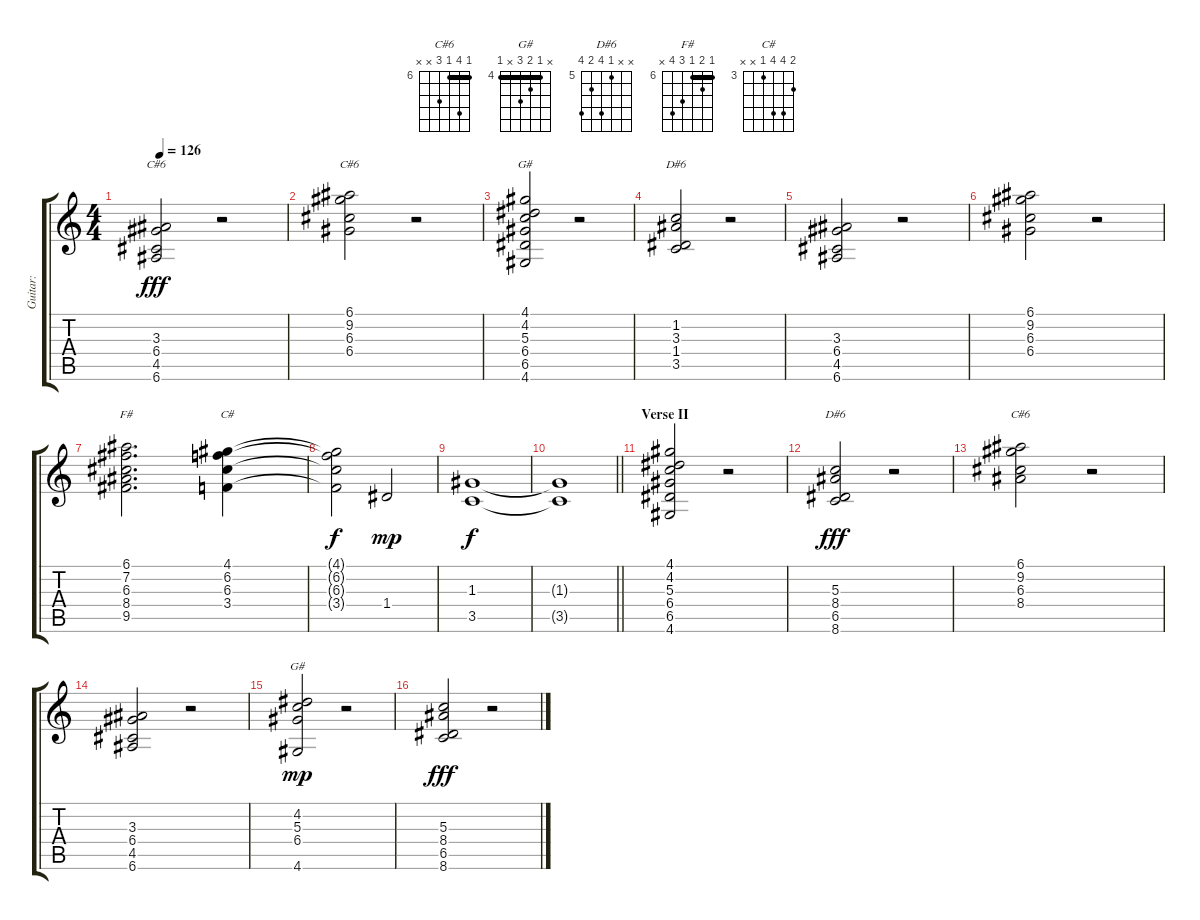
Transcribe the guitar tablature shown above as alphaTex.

\track ("Guitar:" "Guitar:") {instrument electricguitarjazz}
\staff {score tabs}
\tuning (E4 B3 G3 D3 A2 E2) {hide}
\chord ("C#6" x x 3 6 4 6) {firstfret 3}
\chord ("C#6" 6 9 6 6 x x) {firstfret 6 barre 6}
\chord ("G#" 4 4 5 6 6 4) {firstfret 4 barre 4}
\chord ("D#6" x 1 3 1 3 x) {barre 1}
\chord ("F#" 6 7 6 8 9 x) {firstfret 6 barre 6}
\chord ("C#" 4 6 6 3 x x) {firstfret 3}
\chord ("D#6" x x 5 8 6 8) {firstfret 5}
\chord ("C#6" 6 9 6 8 x x) {firstfret 6 barre 6}
\chord ("G#" x 4 5 6 x 4) {firstfret 4 barre 4}
\ts (4 4)
\tempo 126
\clef g2
\ks c
(3.3 6.4 4.5 6.6).2{ch "C#6" dy fff} r.2 |
(6.1 9.2 6.3 6.4).2{ch "C#6"} r.2 |
(4.1 4.2 5.3 6.4 6.5 4.6).2{ch "G#"} r.2 |
(1.2 3.3 1.4 3.5).2{ch "D#6"} r.2 |
(3.3 6.4 4.5 6.6).2 r.2 |
(6.1 9.2 6.3 6.4).2 r.2 |
(6.1 7.2 6.3 8.4 9.5).2{d ch "F#"} (4.1 6.2 6.3 3.4).4{ch "C#"} |
(4.1{t} 6.2{t} 6.3{t} 3.4{t}).2{dy f} 1.4.2{dy mp} |
(1.3 3.5).1{dy f} |
\barLineRight lightlight
(1.3{t} 3.5{t}).1 |
\section ("" "Verse II")
(4.1 4.2 5.3 6.4 6.5 4.6).2 r.2 |
(5.3 8.4 6.5 8.6).2{ch "D#6" dy fff} r.2 |
(6.1 9.2 6.3 8.4).2{ch "C#6"} r.2 |
(3.3 6.4 4.5 6.6).2 r.2 |
(4.2 5.3 6.4 4.6).2{ch "G#" dy mp} r.2 |
(5.3 8.4 6.5 8.6).2{dy fff} r.2
